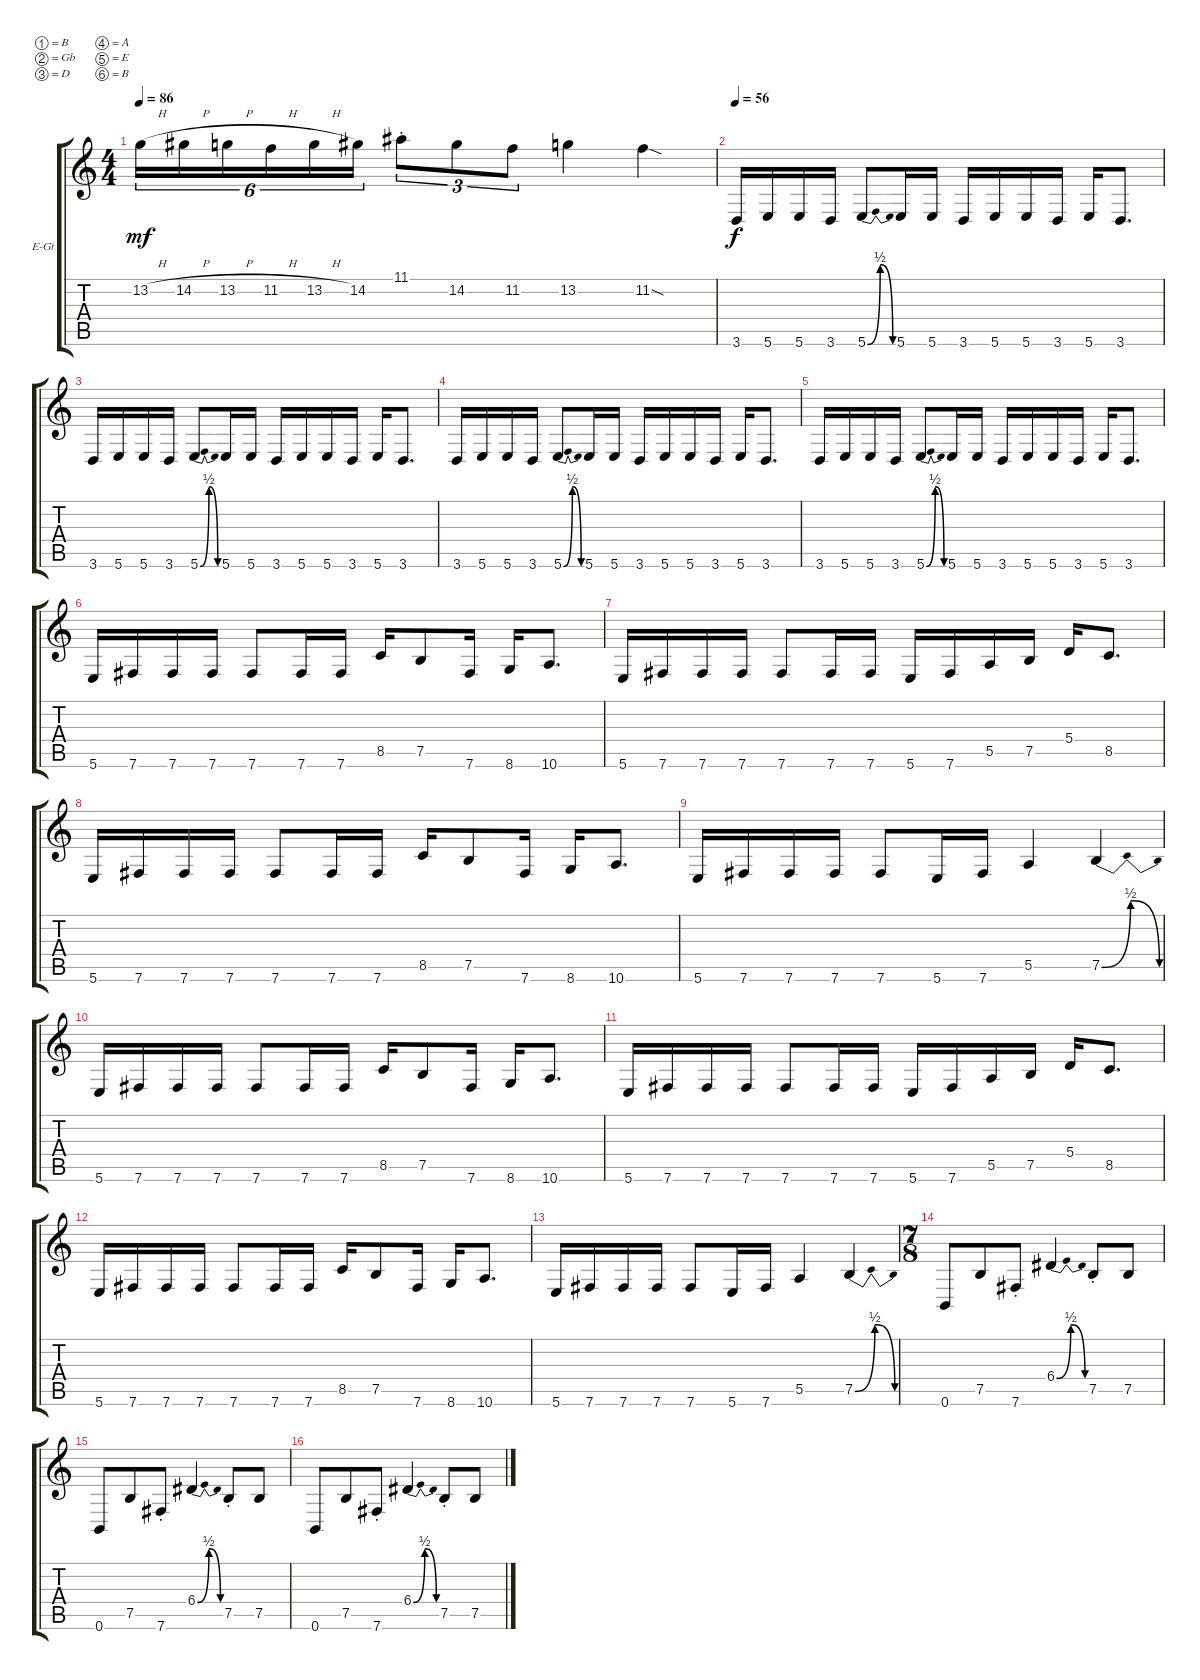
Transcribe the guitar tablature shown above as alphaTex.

\bracketExtendMode groupsimilarinstruments
\firstSystemTrackNameOrientation horizontal
\otherSystemsTrackNameOrientation horizontal
\track ("Electric Guitar 2" "E-Gt") {instrument distortionguitar}
\staff {score tabs}
\tuning (B3 Gb3 D3 A2 E2 B1)
\ts (4 4)
\tempo 86
\clef g2
\ks c
13.2{h}.16{tu (6 4) dy mf} 14.2{h}.16{tu (6 4)} 13.2{h}.16{tu (6 4)} 11.2{h}.16{tu (6 4)} 13.2{h}.16{tu (6 4)} 14.2.16{tu (6 4)} 11.1{st}.8{tu (3 2)} 14.2.8{tu (3 2)} 11.2.8{tu (3 2)} 13.2.4 11.2{sod}.4 |
\tempo 56
3.6.16{dy f} 5.6.16 5.6.16 3.6.16 5.6{be (bendrelease 0 0 10.799999999999999 2 20.4 2 30 0)}.8 5.6.16 5.6.16 3.6.16 5.6.16 5.6.16 3.6.16 5.6.16 3.6.8{d} |
3.6.16 5.6.16 5.6.16 3.6.16 5.6{be (bendrelease 0 0 10.799999999999999 2 20.4 2 30 0)}.8 5.6.16 5.6.16 3.6.16 5.6.16 5.6.16 3.6.16 5.6.16 3.6.8{d} |
3.6.16 5.6.16 5.6.16 3.6.16 5.6{be (bendrelease 0 0 10.799999999999999 2 20.4 2 30 0)}.8 5.6.16 5.6.16 3.6.16 5.6.16 5.6.16 3.6.16 5.6.16 3.6.8{d} |
3.6.16 5.6.16 5.6.16 3.6.16 5.6{be (bendrelease 0 0 10.799999999999999 2 20.4 2 30 0)}.8 5.6.16 5.6.16 3.6.16 5.6.16 5.6.16 3.6.16 5.6.16 3.6.8{d} |
5.6.16 7.6.16 7.6.16 7.6.16 7.6.8 7.6.16 7.6.16 8.5.16 7.5.8 7.6.16 8.6.16 10.6.8{d} |
5.6.16 7.6.16 7.6.16 7.6.16 7.6.8 7.6.16 7.6.16 5.6.16 7.6.16 5.5.16 7.5.16 5.4.16 8.5.8{d} |
5.6.16 7.6.16 7.6.16 7.6.16 7.6.8 7.6.16 7.6.16 8.5.16 7.5.8 7.6.16 8.6.16 10.6.8{d} |
5.6.16 7.6.16 7.6.16 7.6.16 7.6.8 5.6.16 7.6.16 5.5.4 7.5{be (bendrelease 0.6 0 13.2 2 13.2 2 43.199999999999996 0)}.4 |
5.6.16 7.6.16 7.6.16 7.6.16 7.6.8 7.6.16 7.6.16 8.5.16 7.5.8 7.6.16 8.6.16 10.6.8{d} |
5.6.16 7.6.16 7.6.16 7.6.16 7.6.8 7.6.16 7.6.16 5.6.16 7.6.16 5.5.16 7.5.16 5.4.16 8.5.8{d} |
5.6.16 7.6.16 7.6.16 7.6.16 7.6.8 7.6.16 7.6.16 8.5.16 7.5.8 7.6.16 8.6.16 10.6.8{d} |
5.6.16 7.6.16 7.6.16 7.6.16 7.6.8 5.6.16 7.6.16 5.5.4 7.5{be (bendrelease 0.6 0 13.2 2 13.2 2 43.199999999999996 0)}.4 |
\ts (7 8)
0.6.8 7.5.8 7.6{st}.8 6.4{be (bendrelease 0 0 18 2 27.599999999999998 2 36 0)}.4 7.5{st}.8 7.5.8 |
0.6.8 7.5.8 7.6{st}.8 6.4{be (bendrelease 0 0 18 2 27.599999999999998 2 36 0)}.4 7.5{st}.8 7.5.8 |
0.6.8 7.5.8 7.6{st}.8 6.4{be (bendrelease 0 0 18 2 27.599999999999998 2 36 0)}.4 7.5{st}.8 7.5.8
